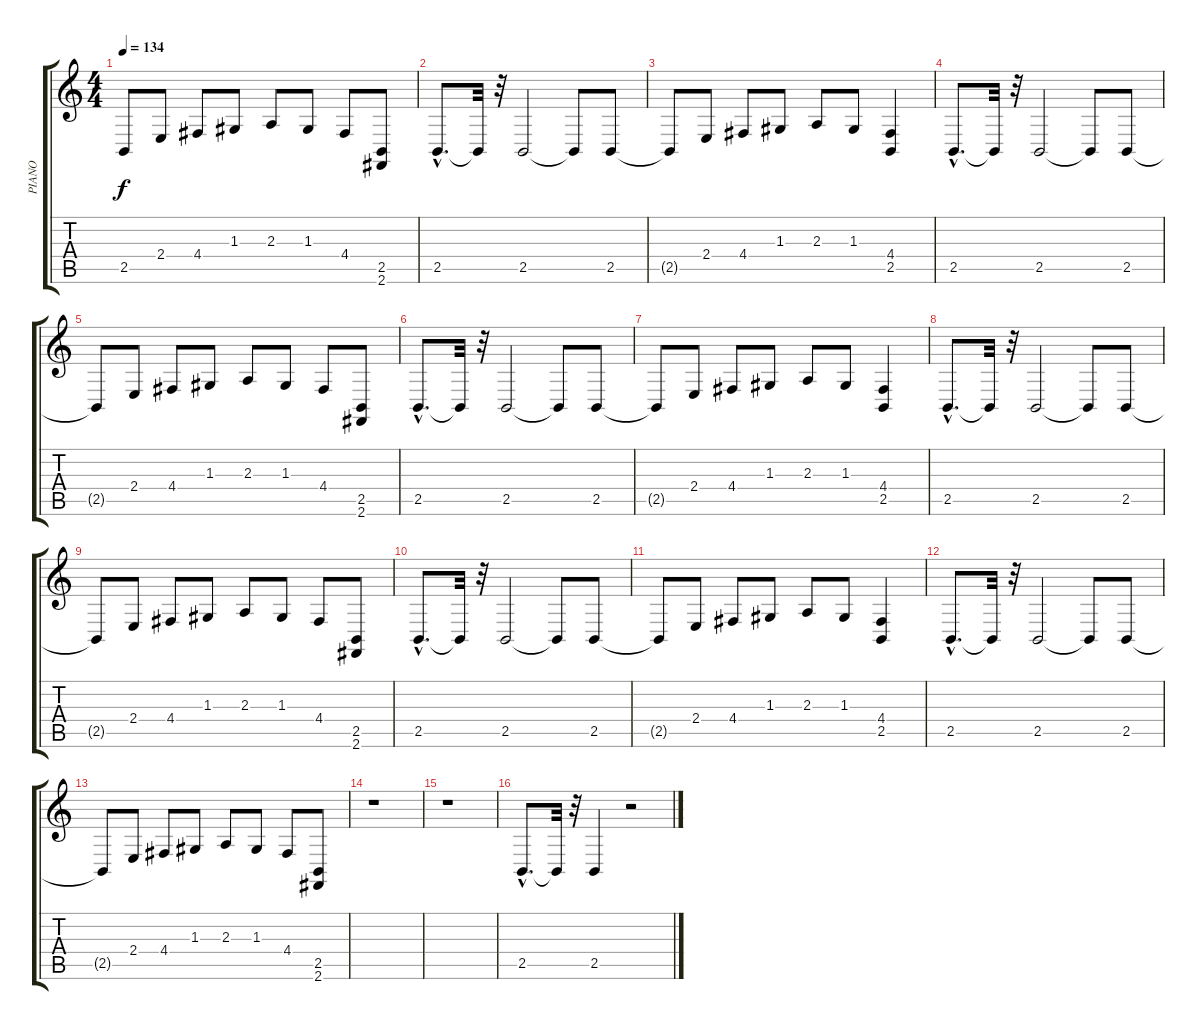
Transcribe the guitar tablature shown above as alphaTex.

\track ("PIANO" "PIANO") {instrument acousticgrandpiano}
\staff {score tabs}
\tuning (E4 B3 G3 D3 A2 E2) {hide}
\ts (4 4)
\tempo 134
\clef g2
\ks c
2.5{t}.8{dy f} 2.4.8 4.4.8 1.3.8 2.3.8 1.3.8 4.4.8 (2.5 2.6).8 |
2.5{hac}.8{d} 2.5{t}.32 r.32 2.5.2 2.5{t}.8 2.5.8 |
2.5{t}.8 2.4.8 4.4.8 1.3.8 2.3.8 1.3.8 (4.4 2.5).4 |
2.5{hac}.8{d} 2.5{t}.32 r.32 2.5.2 2.5{t}.8 2.5.8 |
2.5{t}.8 2.4.8 4.4.8 1.3.8 2.3.8 1.3.8 4.4.8 (2.5 2.6).8 |
2.5{hac}.8{d} 2.5{t}.32 r.32 2.5.2 2.5{t}.8 2.5.8 |
2.5{t}.8 2.4.8 4.4.8 1.3.8 2.3.8 1.3.8 (4.4 2.5).4 |
2.5{hac}.8{d} 2.5{t}.32 r.32 2.5.2 2.5{t}.8 2.5.8 |
2.5{t}.8 2.4.8 4.4.8 1.3.8 2.3.8 1.3.8 4.4.8 (2.5 2.6).8 |
2.5{hac}.8{d} 2.5{t}.32 r.32 2.5.2 2.5{t}.8 2.5.8 |
2.5{t}.8 2.4.8 4.4.8 1.3.8 2.3.8 1.3.8 (4.4 2.5).4 |
2.5{hac}.8{d} 2.5{t}.32 r.32 2.5.2 2.5{t}.8 2.5.8 |
2.5{t}.8 2.4.8 4.4.8 1.3.8 2.3.8 1.3.8 4.4.8 (2.5 2.6).8 |
r.1 |
r.1 |
2.5{hac}.8{d} 2.5{t}.32 r.32 2.5.4 r.2
